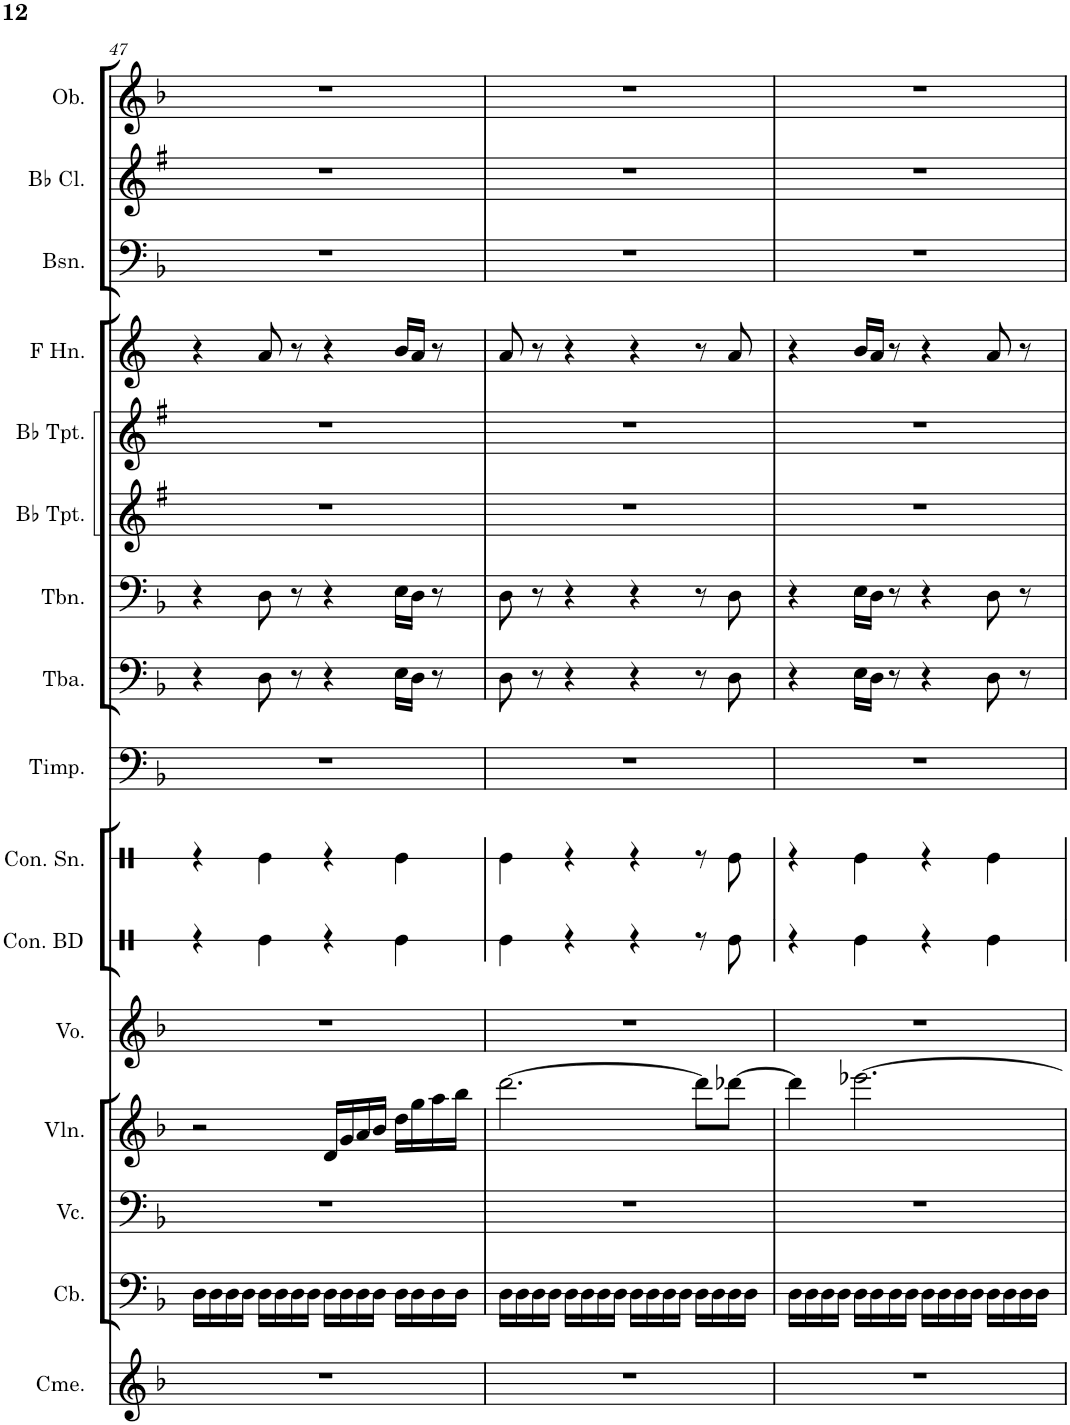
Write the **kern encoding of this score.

**kern	**kern	**kern	**kern	**kern	**kern	**kern	**kern	**kern	**kern	**kern	**kern	**kern	**kern	**kern	**kern
*part16	*part15	*part14	*part13	*part12	*part11	*part10	*part9	*part8	*part7	*part6	*part5	*part4	*part3	*part2	*part1
*staff16	*staff15	*staff14	*staff13	*staff12	*staff11	*staff10	*staff9	*staff8	*staff7	*staff6	*staff5	*staff4	*staff3	*staff2	*staff1
*I"Chimes	*I"Contrabass	*I"Violoncello	*I"Violin	*I"Voice	*I"Concert Bass Drum	*I"Concert Snare Drum	*I"Timpani	*I"Tuba	*I"Trombone	*I"Bb Trumpet	*I"Bb Trumpet	*I"Horn in F	*I"Bassoon	*I"Bb Clarinet	*I"Oboe
*I'Cme.	*I'Cb.	*I'Vc.	*I'Vln.	*I'Vo.	*I'Con. BD	*I'Con. Sn.	*I'Timp.	*I'Tba.	*I'Tbn.	*I'Bb Tpt.	*I'Bb Tpt.	*	*I'Bsn.	*I'Bb Cl.	*I'Ob.
!!LO:PB:g=z
*clefG2	*clefF4	*clefF4	*clefG2	*clefG2	*clefX	*clefX	*clefF4	*clefF4	*clefF4	*clefG2	*clefG2	*clefG2	*clefF4	*clefG2	*clefG2
*	*Trd7c12	*	*	*	*	*	*	*	*	*Trd1c2	*Trd1c2	*Trd4c7	*	*Trd1c2	*
*k[b-]	*k[b-]	*k[b-]	*k[b-]	*k[b-]	*k[]	*k[]	*k[b-]	*k[b-]	*k[b-]	*k[f#]	*k[f#]	*k[]	*k[b-]	*k[f#]	*k[b-]
*M4/4	*M4/4	*M4/4	*M4/4	*M4/4	*M4/4	*M4/4	*M4/4	*M4/4	*M4/4	*M4/4	*M4/4	*M4/4	*M4/4	*M4/4	*M4/4
=47	=47	=47	=47	=47	=47	=47	=47	=47	=47	=47	=47	=47	=47	=47	=47
1r	16D\LL	1r	2r	1r	4r	4r	1r	4r	4r	1r	1r	4r	1r	1r	1r
.	16D\	.	.	.	.	.	.	.	.	.	.	.	.	.	.
.	16D\	.	.	.	.	.	.	.	.	.	.	.	.	.	.
.	16D\JJ	.	.	.	.	.	.	.	.	.	.	.	.	.	.
.	16D\LL	.	.	.	4Re\	4Re\	.	8D\	8D\	.	.	8a/	.	.	.
.	16D\	.	.	.	.	.	.	.	.	.	.	.	.	.	.
.	16D\	.	.	.	.	.	.	8r	8r	.	.	8r	.	.	.
.	16D\JJ	.	.	.	.	.	.	.	.	.	.	.	.	.	.
.	16D\LL	.	16d/LL	.	4r	4r	.	4r	4r	.	.	4r	.	.	.
.	16D\	.	16g/	.	.	.	.	.	.	.	.	.	.	.	.
.	16D\	.	16a/	.	.	.	.	.	.	.	.	.	.	.	.
.	16D\JJ	.	16b-/JJ	.	.	.	.	.	.	.	.	.	.	.	.
.	16D\LL	.	16dd\LL	.	4Re\	4Re\	.	16E\LL	16E\LL	.	.	16b/LL	.	.	.
.	16D\	.	16gg\	.	.	.	.	16D\JJ	16D\JJ	.	.	16a/JJ	.	.	.
.	16D\	.	16aa\	.	.	.	.	8r	8r	.	.	8r	.	.	.
.	16D\JJ	.	16bb-\JJ	.	.	.	.	.	.	.	.	.	.	.	.
=48	=48	=48	=48	=48	=48	=48	=48	=48	=48	=48	=48	=48	=48	=48	=48
1r	16D\LL	1r	[2.ddd\	1r	4Re\	4Re\	1r	8D\	8D\	1r	1r	8a/	1r	1r	1r
.	16D\	.	.	.	.	.	.	.	.	.	.	.	.	.	.
.	16D\	.	.	.	.	.	.	8r	8r	.	.	8r	.	.	.
.	16D\JJ	.	.	.	.	.	.	.	.	.	.	.	.	.	.
.	16D\LL	.	.	.	4r	4r	.	4r	4r	.	.	4r	.	.	.
.	16D\	.	.	.	.	.	.	.	.	.	.	.	.	.	.
.	16D\	.	.	.	.	.	.	.	.	.	.	.	.	.	.
.	16D\JJ	.	.	.	.	.	.	.	.	.	.	.	.	.	.
.	16D\LL	.	.	.	4r	4r	.	4r	4r	.	.	4r	.	.	.
.	16D\	.	.	.	.	.	.	.	.	.	.	.	.	.	.
.	16D\	.	.	.	.	.	.	.	.	.	.	.	.	.	.
.	16D\JJ	.	.	.	.	.	.	.	.	.	.	.	.	.	.
.	16D\LL	.	8ddd\L]	.	8r	8r	.	8r	8r	.	.	8r	.	.	.
.	16D\	.	.	.	.	.	.	.	.	.	.	.	.	.	.
.	16D\	.	[8ddd-X\J	.	8Re\	8Re\	.	8D\	8D\	.	.	8a/	.	.	.
.	16D\JJ	.	.	.	.	.	.	.	.	.	.	.	.	.	.
=49	=49	=49	=49	=49	=49	=49	=49	=49	=49	=49	=49	=49	=49	=49	=49
1r	16D\LL	1r	4ddd-\]	1r	4r	4r	1r	4r	4r	1r	1r	4r	1r	1r	1r
.	16D\	.	.	.	.	.	.	.	.	.	.	.	.	.	.
.	16D\	.	.	.	.	.	.	.	.	.	.	.	.	.	.
.	16D\JJ	.	.	.	.	.	.	.	.	.	.	.	.	.	.
.	16D\LL	.	[2.eee-X\	.	4Re\	4Re\	.	16E\LL	16E\LL	.	.	16b/LL	.	.	.
.	16D\	.	.	.	.	.	.	16D\JJ	16D\JJ	.	.	16a/JJ	.	.	.
.	16D\	.	.	.	.	.	.	8r	8r	.	.	8r	.	.	.
.	16D\JJ	.	.	.	.	.	.	.	.	.	.	.	.	.	.
.	16D\LL	.	.	.	4r	4r	.	4r	4r	.	.	4r	.	.	.
.	16D\	.	.	.	.	.	.	.	.	.	.	.	.	.	.
.	16D\	.	.	.	.	.	.	.	.	.	.	.	.	.	.
.	16D\JJ	.	.	.	.	.	.	.	.	.	.	.	.	.	.
.	16D\LL	.	.	.	4Re\	4Re\	.	8D\	8D\	.	.	8a/	.	.	.
.	16D\	.	.	.	.	.	.	.	.	.	.	.	.	.	.
.	16D\	.	.	.	.	.	.	8r	8r	.	.	8r	.	.	.
.	16D\JJ	.	.	.	.	.	.	.	.	.	.	.	.	.	.
=	=	=	=	=	=	=	=	=	=	=	=	=	=	=	=
*-	*-	*-	*-	*-	*-	*-	*-	*-	*-	*-	*-	*-	*-	*-	*-
